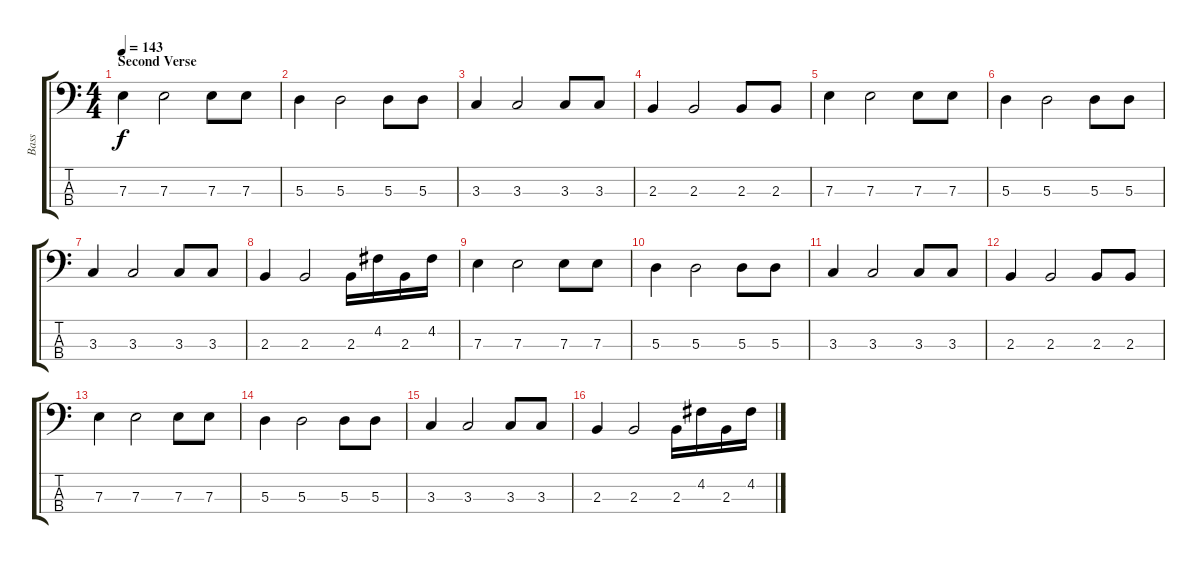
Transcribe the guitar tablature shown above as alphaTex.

\track ("Bass" "Bass") {instrument electricbassfinger}
\staff {score tabs}
\tuning (G2 D2 A1 E1) {hide}
\ts (4 4)
\section ("" "Second Verse")
\tempo 143
\clef f4
\ks c
7.3.4{dy f} 7.3.2 7.3.8 7.3.8 |
5.3.4 5.3.2 5.3.8 5.3.8 |
3.3.4 3.3.2 3.3.8 3.3.8 |
2.3.4 2.3.2 2.3.8 2.3.8 |
7.3.4 7.3.2 7.3.8 7.3.8 |
5.3.4 5.3.2 5.3.8 5.3.8 |
3.3.4 3.3.2 3.3.8 3.3.8 |
2.3.4 2.3.2 2.3.16 4.2.16 2.3.16 4.2.16 |
7.3.4 7.3.2 7.3.8 7.3.8 |
5.3.4 5.3.2 5.3.8 5.3.8 |
3.3.4 3.3.2 3.3.8 3.3.8 |
2.3.4 2.3.2 2.3.8 2.3.8 |
7.3.4 7.3.2 7.3.8 7.3.8 |
5.3.4 5.3.2 5.3.8 5.3.8 |
3.3.4 3.3.2 3.3.8 3.3.8 |
2.3.4 2.3.2 2.3.16 4.2.16 2.3.16 4.2.16
